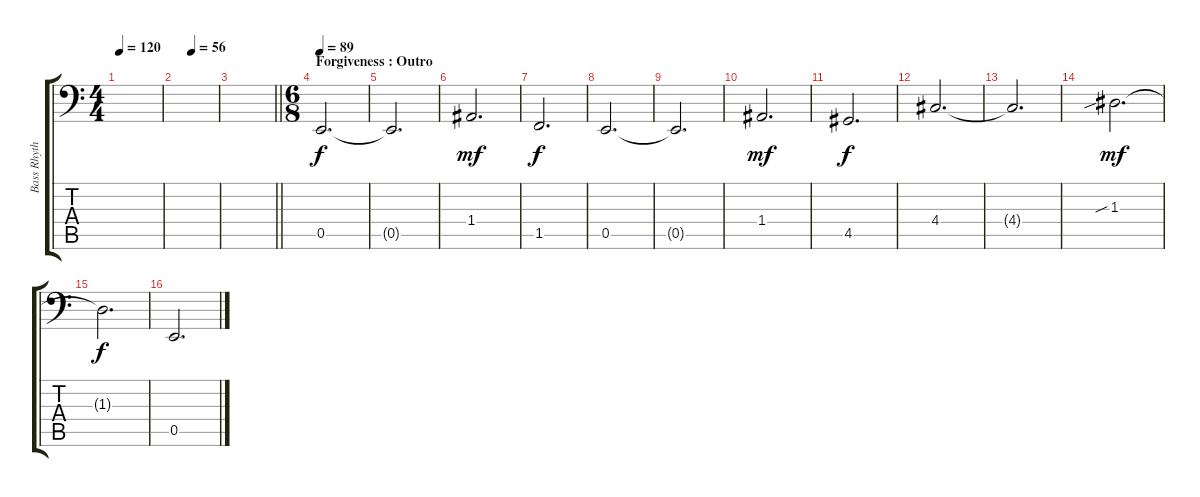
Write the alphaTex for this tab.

\track ("Bass Rhythm" "Bass Rhyth") {instrument contrabass}
\staff {score tabs}
\tuning (C3 G2 D2 A1 E1 B0) {hide}
\ts (4 4)
\tempo 120
\clef f4
\ks c
|
\tempo (56 0.375)
|
\barLineRight lightlight
|
\ts (6 8)
\section ("" "Forgiveness : Outro")
\tempo 89
0.5.2{d instrument contrabass} |
0.5{t}.2{d} |
1.4.2{d dy mf} |
1.5.2{d dy f} |
0.5.2{d} |
0.5{t}.2{d} |
1.4.2{d dy mf} |
4.5.2{d dy f} |
4.4.2{d} |
4.4{t}.2{d} |
1.3{sib}.2{d dy mf} |
1.3{t}.2{d dy f} |
0.5.2{d}
